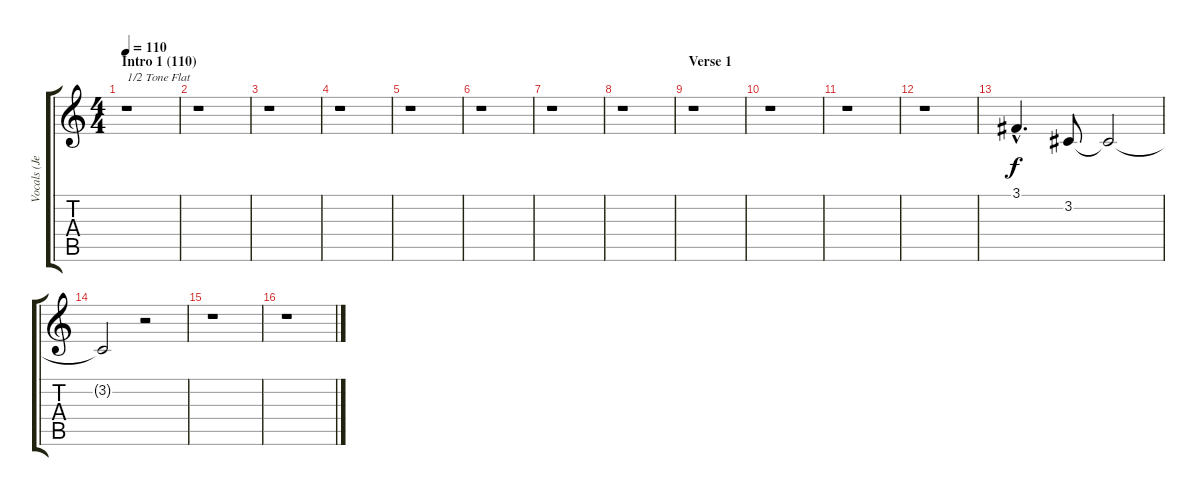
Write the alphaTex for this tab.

\track ("Vocals (Jerry)" "Vocals (Je") {instrument lead2sawtooth}
\staff {score tabs}
\tuning (Eb4 Bb3 Gb3 Db3 Ab2 Eb2) {hide}
\ts (4 4)
\section ("" "Intro 1 (110)")
\tempo 110
\clef g2
\ks c
r.1{txt "1/2 Tone Flat" dy f instrument lead2sawtooth} |
r.1 |
r.1 |
r.1 |
r.1 |
r.1 |
r.1 |
r.1 |
\section ("" "Verse 1")
r.1 |
r.1 |
r.1 |
r.1 |
3.1{hac}.4{d} 3.2.8 3.2{t}.2 |
3.2{t}.2 r.2 |
r.1 |
r.1
